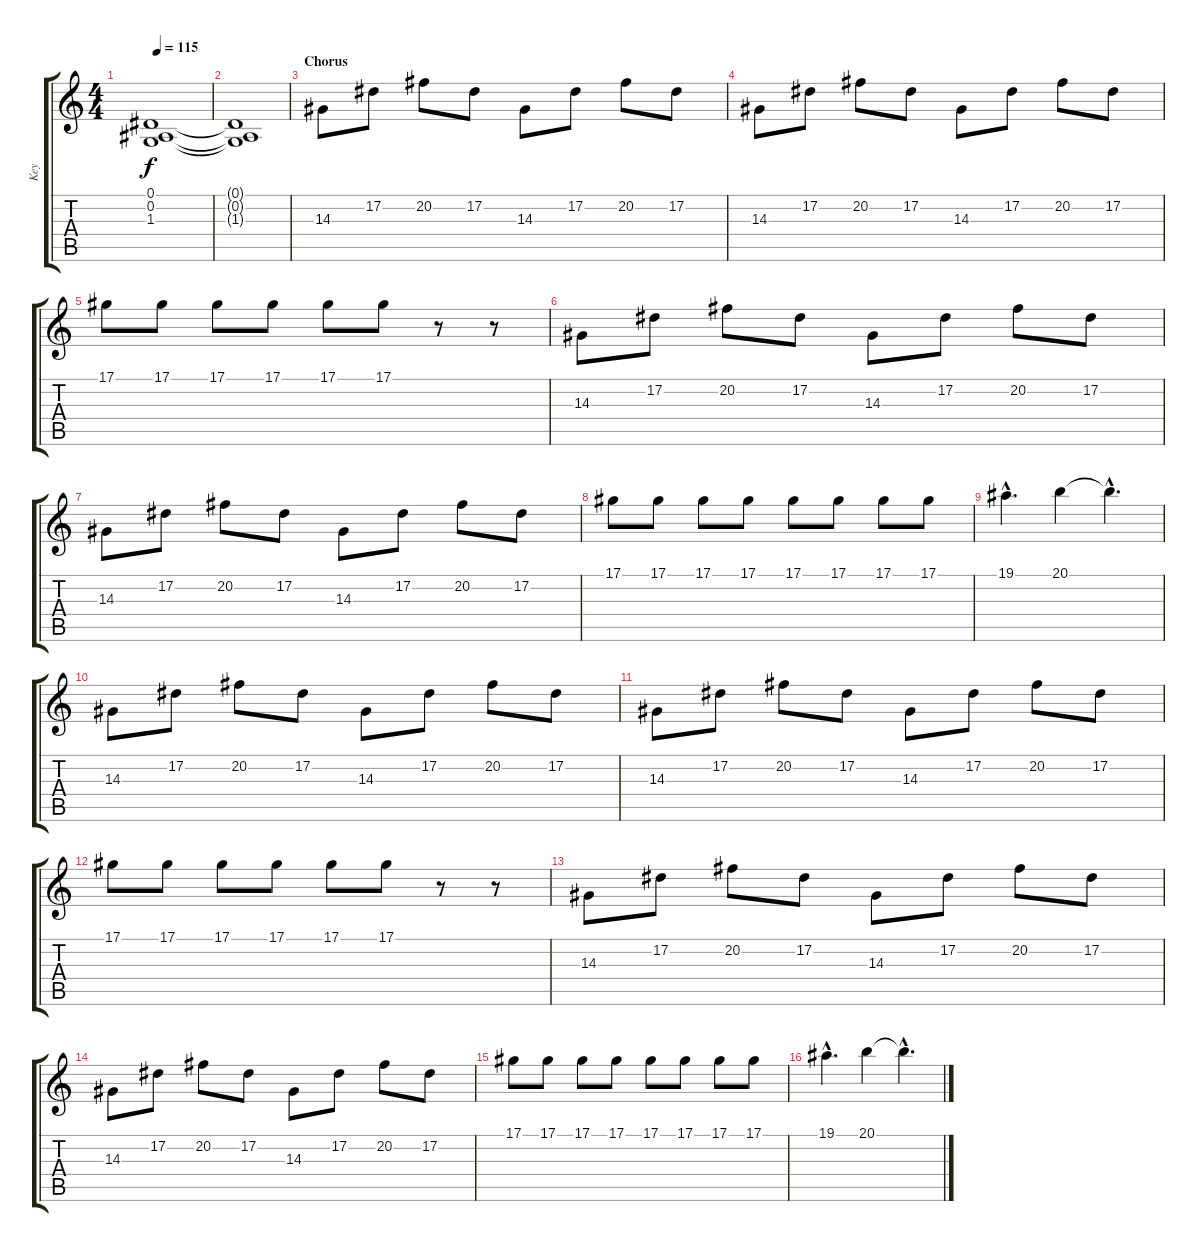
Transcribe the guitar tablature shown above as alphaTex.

\track ("Key" "Key") {instrument synthstrings2}
\staff {score tabs}
\tuning (Eb4 Bb3 Gb3 Db3 Ab2 Eb2) {hide}
\ts (4 4)
\tempo 115
\clef g2
\ks c
(0.1 0.2 1.3).1{dy f} |
(0.1{t} 0.2{t} 1.3{t}).1 |
\section ("" "Chorus")
14.3.8{volume 10 instrument lead1square} 17.2.8 20.2.8 17.2.8 14.3.8 17.2.8 20.2.8 17.2.8 |
14.3.8 17.2.8 20.2.8 17.2.8 14.3.8 17.2.8 20.2.8 17.2.8 |
17.1.8 17.1.8 17.1.8 17.1.8 17.1.8 17.1.8 r.8 r.8 |
14.3.8 17.2.8 20.2.8 17.2.8 14.3.8 17.2.8 20.2.8 17.2.8 |
14.3.8 17.2.8 20.2.8 17.2.8 14.3.8 17.2.8 20.2.8 17.2.8 |
17.1.8 17.1.8 17.1.8 17.1.8 17.1.8 17.1.8 17.1.8 17.1.8 |
19.1{hac}.4{d} 20.1.4 20.1{hac t}.4{d} |
14.3.8{volume 10 instrument lead1square} 17.2.8 20.2.8 17.2.8 14.3.8 17.2.8 20.2.8 17.2.8 |
14.3.8 17.2.8 20.2.8 17.2.8 14.3.8 17.2.8 20.2.8 17.2.8 |
17.1.8 17.1.8 17.1.8 17.1.8 17.1.8 17.1.8 r.8 r.8 |
14.3.8 17.2.8 20.2.8 17.2.8 14.3.8 17.2.8 20.2.8 17.2.8 |
14.3.8 17.2.8 20.2.8 17.2.8 14.3.8 17.2.8 20.2.8 17.2.8 |
17.1.8 17.1.8 17.1.8 17.1.8 17.1.8 17.1.8 17.1.8 17.1.8 |
19.1{hac}.4{d} 20.1.4 20.1{hac t}.4{d}
